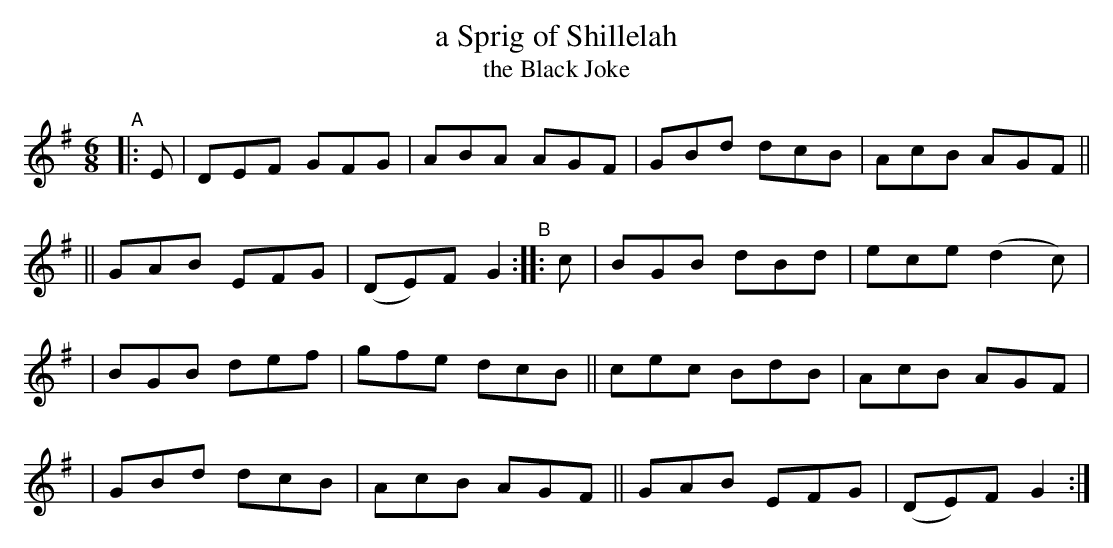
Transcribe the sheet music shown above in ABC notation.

X:1
T: a Sprig of Shillelah
T: the Black Joke
M: 6/8
L: 1/8
K: G
"^A"|: E \
|  DEF GFG | ABA AGF | GBd dcB | AcB AGF ||
|| GAB EFG | (DE)F G2 "^B":: c | BGB dBd | ece (d2c) |
|  BGB def | gfe dcB || cec BdB | AcB AGF |
|  GBd dcB | AcB AGF || GAB EFG | (DE)F G2 :|
